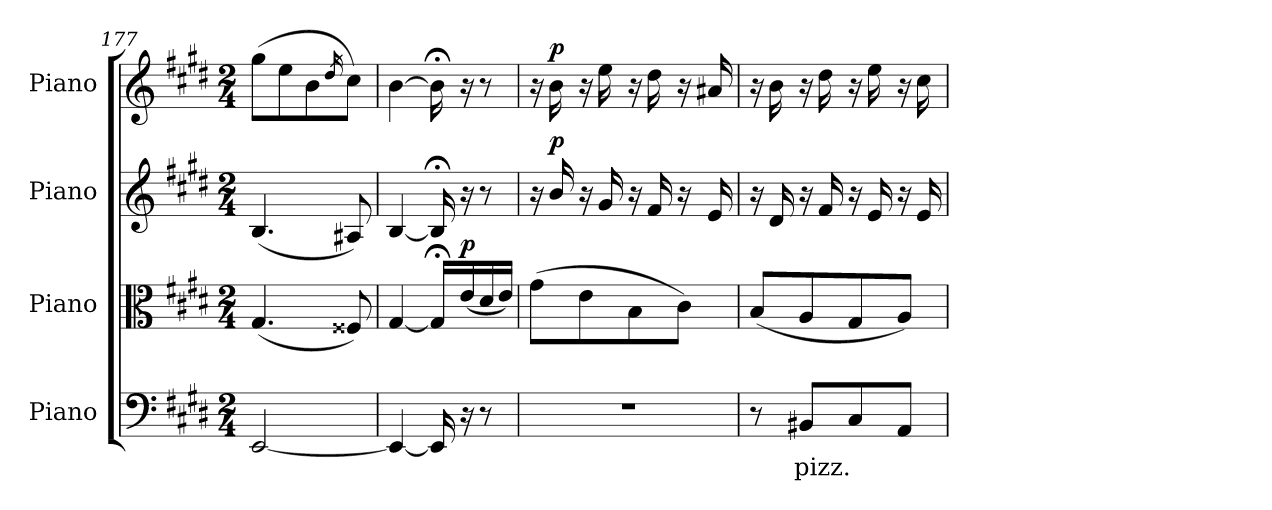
**kern	**text	**kern	**dynam	**kern	**dynam	**kern	**dynam
*part4	*part4	*part3	*part3	*part2	*part2	*part1	*part1
*staff4	*staff4	*staff3	*staff3	*staff2	*staff2	*staff1	*staff1
*I"Piano	*	*I"Piano	*	*I"Piano	*	*I"Piano	*
*I'Pno	*	*I'Pno	*	*I'Pno	*	*I'Pno	*
*clefF4	*	*clefC3	*	*clefG2	*	*clefG2	*
*k[f#c#g#d#]	*	*k[f#c#g#d#]	*	*k[f#c#g#d#]	*	*k[f#c#g#d#]	*
*M2/4	*	*M2/4	*	*M2/4	*	*M2/4	*
=177	=177	=177	=177	=177	=177	=177	=177
[2EE/	.	(4.G#/	.	(4.B/	.	(8gg#\L	.
.	.	.	.	.	.	8ee\	.
.	.	.	.	.	.	8b\	.
.	.	.	.	.	.	16qdd#/	.
.	.	8F##X/)	.	8A#X/)	.	8cc#\J)	.
=178	=178	=178	=178	=178	=178	=178	=178
4EE/_	.	[4G#/	.	[4B/	.	[4b\	.
16EE/]	.	16G#;/LL]	.	16B;</]	.	16b;<\]	.
!	!	!	!LO:DY:a	!	!	!	!
16r	.	(16e/	p	16r	.	16r	.
8r	.	16d#/	.	8r	.	8r	.
.	.	16e/JJ)	.	.	.	.	.
=179	=179	=179	=179	=179	=179	=179	=179
2r	.	(8g#\L	.	16r	.	16r	.
!	!	!	!	!	!LO:DY:a	!	!LO:DY:a
.	.	.	.	16b/	p	16b\	p
.	.	8e\	.	16r	.	16r	.
.	.	.	.	16g#/	.	16ee\	.
.	.	8B\	.	16r	.	16r	.
.	.	.	.	16f#/	.	16dd#\	.
.	.	8c#\J)	.	16r	.	16r	.
.	.	.	.	16e/	.	16a#X/	.
!!LO:LB:g=z
=180	=180	=180	=180	=180	=180	=180	=180
8r	.	(8B/L	.	16r	.	16r	.
.	.	.	.	16d#/	.	16b\	.
!	!LO:LY:b	!	!	!	!	!	!
8BB#X/L	pizz.	8A/	.	16r	.	16r	.
.	.	.	.	16f#/	.	16dd#\	.
8C#/	.	8G#/	.	16r	.	16r	.
.	.	.	.	16e/	.	16ee\	.
8AA/J	.	8A/J)	.	16r	.	16r	.
.	.	.	.	16e/	.	16cc#\	.
=	=	=	=	=	=	=	=
*-	*-	*-	*-	*-	*-	*-	*-
